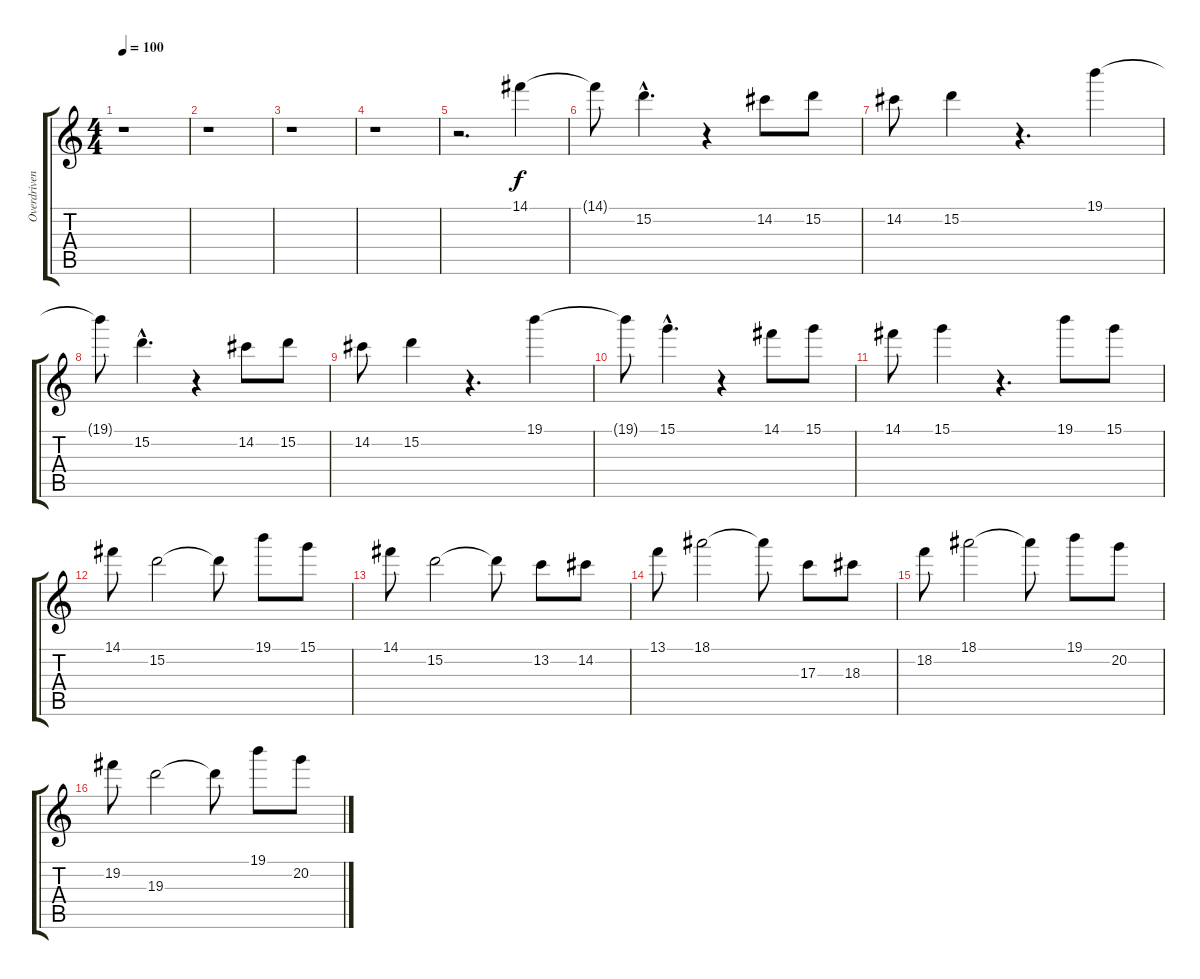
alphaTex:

\track ("Overdriven Guitar" "Overdriven") {instrument overdrivenguitar}
\staff {score tabs}
\tuning (E4 B3 G3 D3 A2 E2) {hide}
\ts (4 4)
\tempo 100
\clef g2
\ks c
r.1{dy f} |
r.1 |
r.1 |
r.1 |
r.2{d} 14.1.4 |
14.1{t}.8 15.2{hac}.4{d} r.4 14.2.8 15.2.8 |
14.2.8 15.2.4 r.4{d} 19.1.4 |
19.1{t}.8 15.2{hac}.4{d} r.4 14.2.8 15.2.8 |
14.2.8 15.2.4 r.4{d} 19.1.4 |
19.1{t}.8 15.1{hac}.4{d} r.4 14.1.8 15.1.8 |
14.1.8 15.1.4 r.4{d} 19.1.8 15.1.8 |
14.1.8 15.2.2 15.2{t}.8 19.1.8 15.1.8 |
14.1.8 15.2.2 15.2{t}.8 13.2.8 14.2.8 |
13.1.8 18.1.2 18.1{t}.8 17.3.8 18.3.8 |
18.2.8 18.1.2 18.1{t}.8 19.1.8 20.2.8 |
19.2.8 19.3.2 19.3{t}.8 19.1.8 20.2.8
